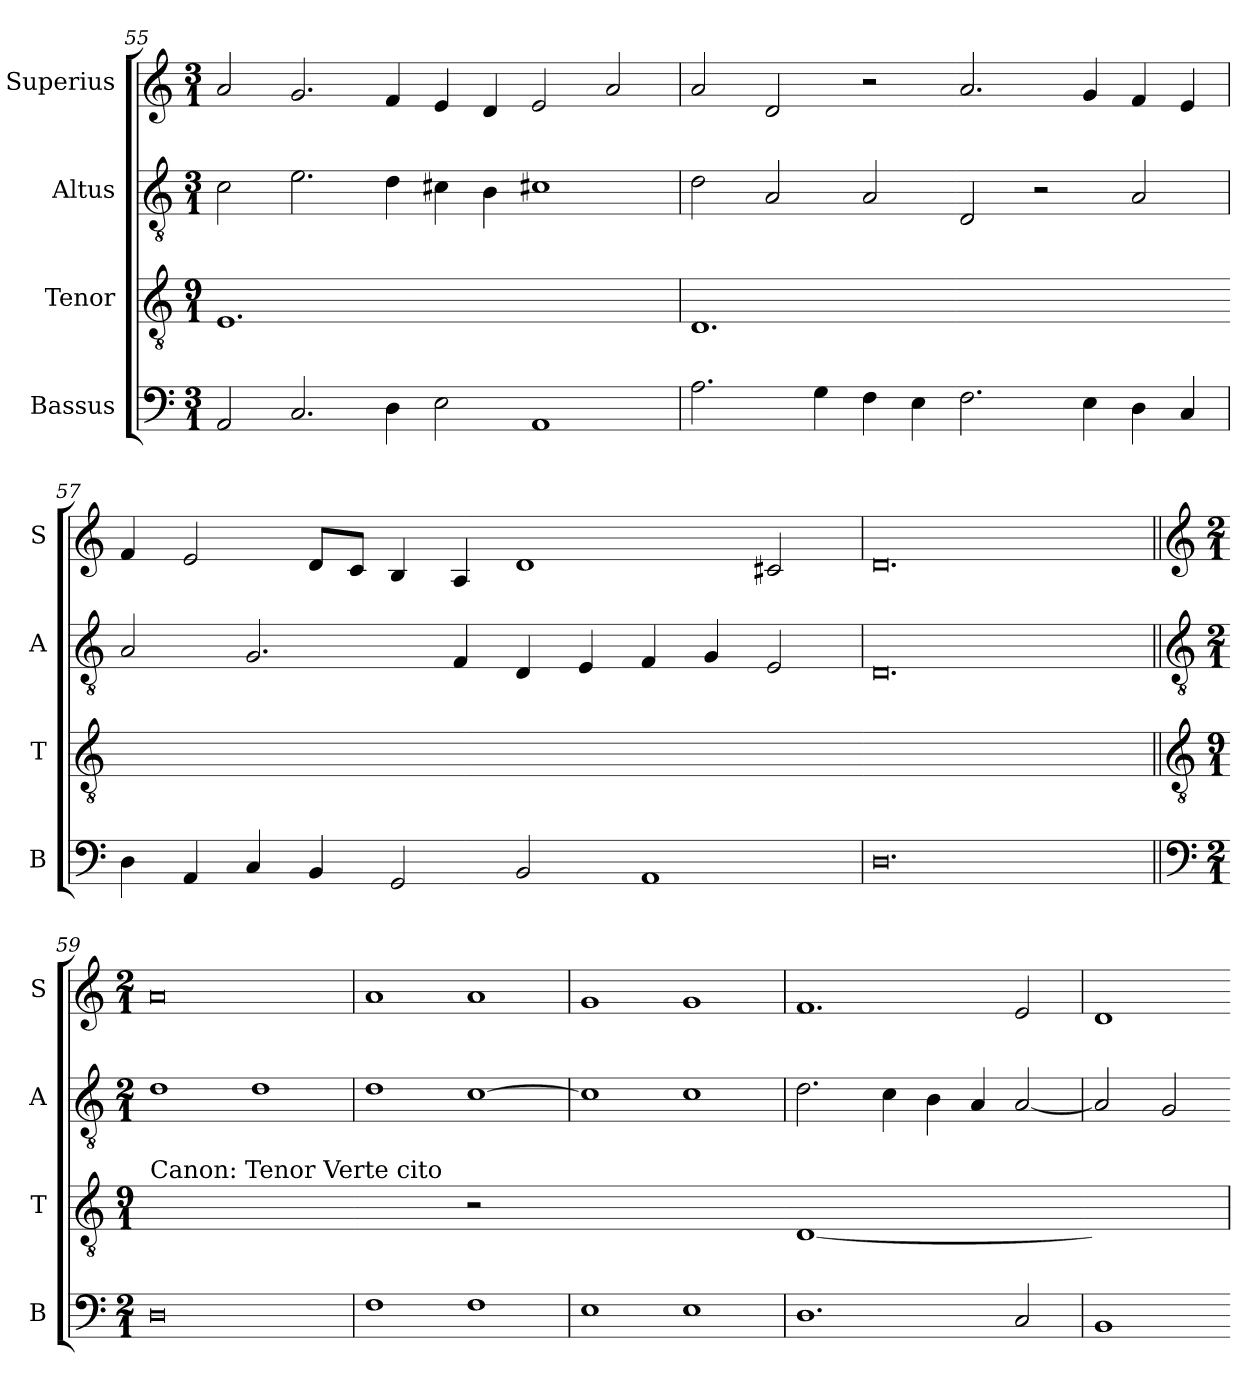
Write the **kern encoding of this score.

**kern	**kern	**kern	**kern
*part4	*part3	*part2	*part1
*staff4	*staff3	*staff2	*staff1
*I"Bassus	*I"Tenor	*I"Altus	*I"Superius
*I'B	*I'T	*I'A	*I'S
*clefF4	*clefGv2	*clefGv2	*clefG2
*k[]	*k[]	*k[]	*k[]
*M3/1	*M9/1	*M3/1	*M3/1
=55	=55	=55	=55
!	!LO:N:vis=1.	!	!
2AA/	0.E	2c\	2a/
2.C/	.	2.e\	2.g/
4D\	.	4d\	4f/
2E\	.	4c#X\	4e/
.	.	4B\	4d/
1AA	.	1c#X	2e/
.	.	.	2a/
=56	=56	=56	=56
!	!LO:N:vis=1.	!	!
2.A\	0.D	2d\	2a/
.	.	2A/	2d/
4G\	.	.	.
4F\	.	2A/	2r
4E\	.	.	.
2.F\	.	2D/	2.a/
.	.	2r	.
4E\	.	.	4g/
4D\	.	2A/	4f/
4C/	.	.	4e/
=57	=57-	=57	=57
!	!LO:N:vis=1.	!	!
4D\	0.r	2A/	4f/
4AA/	.	.	2e/
4C/	.	2.G/	.
4BB/	.	.	8d/L
.	.	.	8c/J
2GG/	.	.	4B/
.	.	4F/	4A/
2BB/	.	4D/	1d
.	.	4E/	.
1AA	.	4F/	.
.	.	4G/	.
.	.	2E/	2c#X/
=58	=58-	=58	=58
!	!LO:N:vis=1.	!	!
0.D	0.r	0.D	0.d
!!LO:LB:g=z
=59||	=59||	=59||	=59||
*clefF4	*clefGv2	*clefGv2	*clefG2
*k[]	*k[]	*k[]	*k[]
*M2/1	*M9/1	*M2/1	*M2/1
!	!LO:TX:a:t=Canon&colon; Tenor Verte cito	!	!
!	!LO:N:vis=1	!	!
0D	0r	1d	0a
.	.	1d	.
=60	=60-	=60	=60
!	!LO:N:vis=2	!	!
1F	1ryy	1d	1a
!	!LO:N:vis=2	!	!
1F	1r	[1c	1a
=61	=61-	=61	=61
!	!LO:N:vis=1	!	!
1E	0ryy	1c]	1g
1E	.	1c	1g
=62	=62-	=62	=62
!	!LO:N:vis=1	!	!
1.D	[0D	2.d\	1.f
.	.	4c\	.
.	.	4B\	.
.	.	4A/	.
2C/	.	[2A/	2e/
=63	=63-	=63	=63
!	!LO:N:vis=2	!	!
1BB	1Dyy]	2A/]	1d
.	.	2G/	.
=-	=	=-	=-
*-	*-	*-	*-
